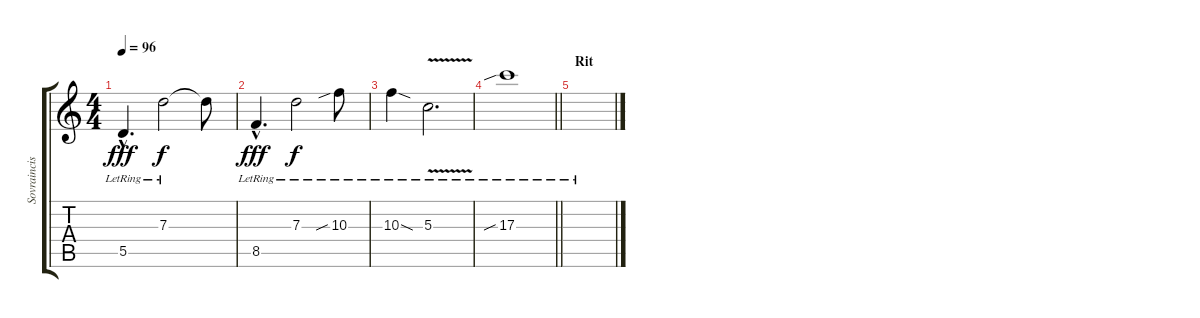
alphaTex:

\track ("Sovraincisione" "Sovraincis") {instrument overdrivenguitar}
\staff {score tabs}
\tuning (E4 B3 G3 D3 A2 E2) {hide}
\ts (4 4)
\tempo 96
\clef g2
\ks c
5.5{hac lr}.4{d dy fff} 7.3{lr}.2{dy f} 7.3{t}.8 |
8.5{hac lr}.4{d dy fff} 7.3{lr}.2{dy f} 10.3{sib lr}.8 |
10.3{sod lr}.4 5.3{v lr}.2{d} |
\barLineRight lightlight
17.3{sib lr}.1 |
\section ("" "Rit")
